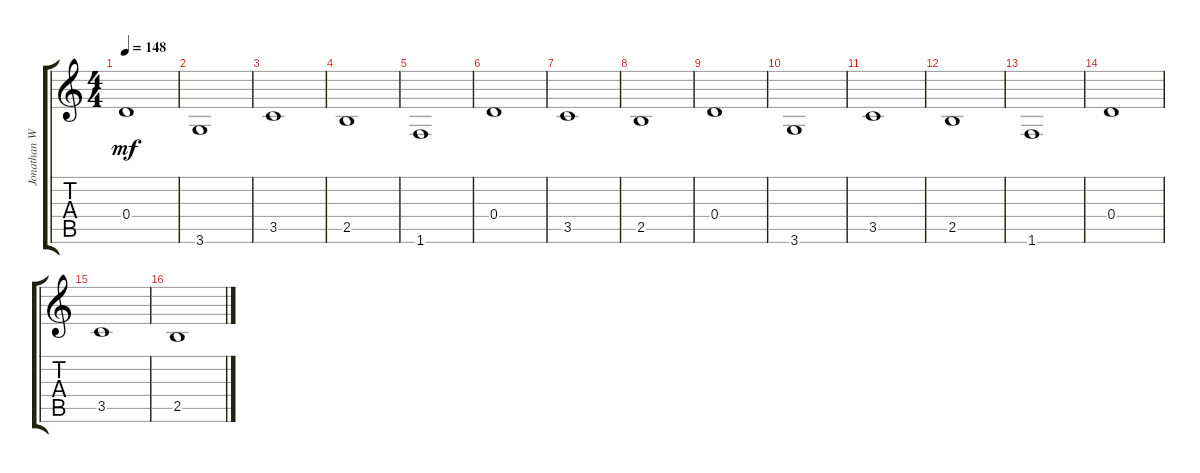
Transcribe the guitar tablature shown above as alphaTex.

\track ("Jonathan Wilson" "Jonathan W") {instrument acousticbass}
\staff {score tabs}
\tuning (E4 B3 G3 D3 A2 E2) {hide}
\ts (4 4)
\tempo 148
\clef g2
\ks c
0.4.1{dy mf} |
3.6.1 |
3.5.1 |
2.5.1 |
1.6.1 |
0.4.1 |
3.5.1 |
2.5.1 |
0.4.1 |
3.6.1 |
3.5.1 |
2.5.1 |
1.6.1 |
0.4.1 |
3.5.1 |
2.5.1
